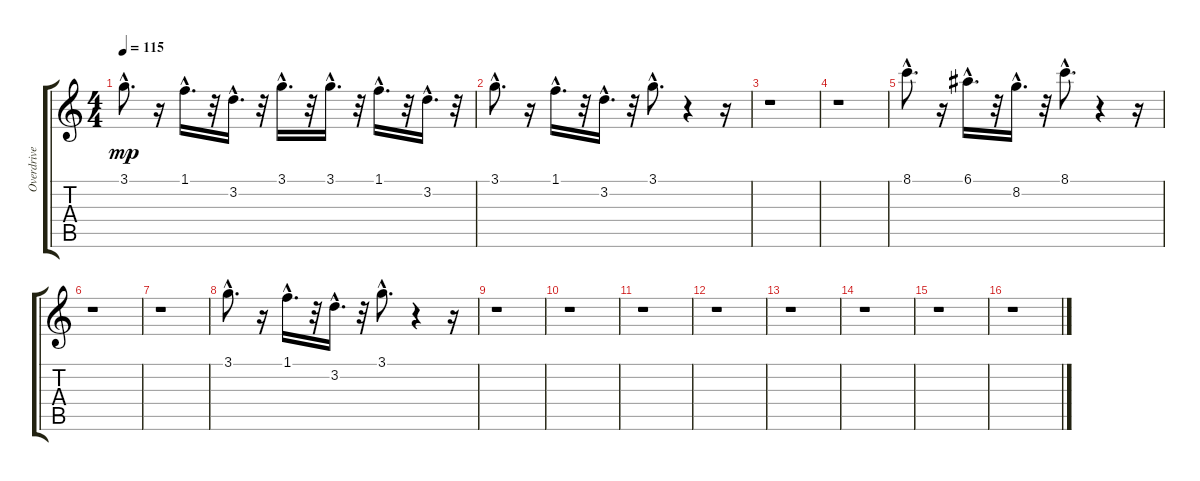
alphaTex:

\track ("Overdrive Guitar" "Overdrive ") {instrument overdrivenguitar}
\staff {score tabs}
\tuning (E4 B3 G3 D3 A2 E2) {hide}
\ts (4 4)
\tempo 115
\clef g2
\ks c
3.1{hac}.8{d dy mp} r.16 1.1{hac}.16{d} r.32 3.2{hac}.16{d} r.32 3.1{hac}.16{d} r.32 3.1{hac}.16{d} r.32 1.1{hac}.16{d} r.32 3.2{hac}.16{d} r.32 |
3.1{hac}.8{d} r.16 1.1{hac}.16{d} r.32 3.2{hac}.16{d} r.32 3.1{hac}.8{d} r.4 r.16 |
r.1 |
r.1 |
8.1{hac}.8{d} r.16 6.1{hac}.16{d} r.32 8.2{hac}.16{d} r.32 8.1{hac}.8{d} r.4 r.16 |
r.1 |
r.1 |
3.1{hac}.8{d} r.16 1.1{hac}.16{d} r.32 3.2{hac}.16{d} r.32 3.1{hac}.8{d} r.4 r.16 |
r.1 |
r.1 |
r.1 |
r.1 |
r.1 |
r.1 |
r.1 |
r.1
